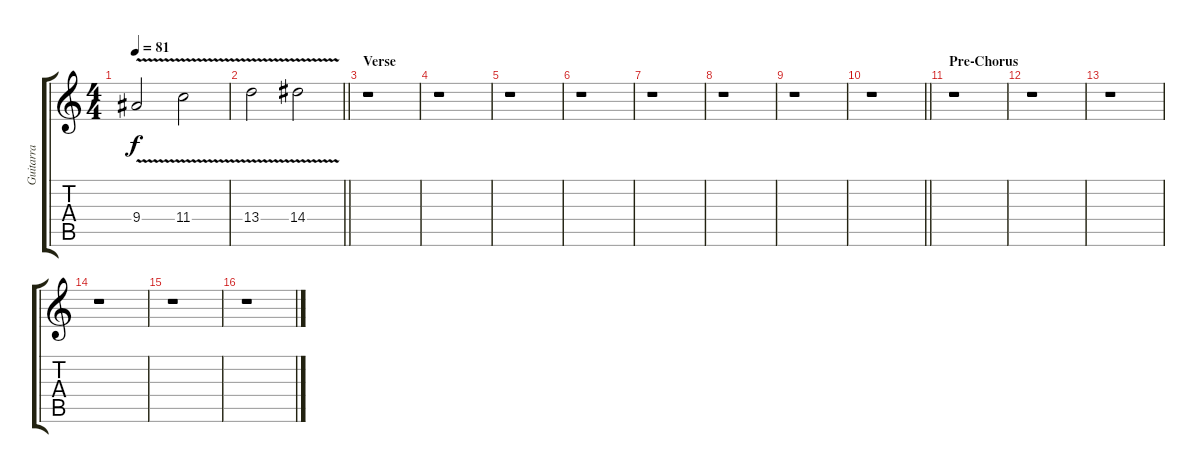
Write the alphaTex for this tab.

\track ("Guitarra" "Guitarra") {instrument overdrivenguitar}
\staff {score tabs}
\tuning (Eb4 Bb3 Gb3 Db3 Ab2 Eb2) {hide}
\ts (4 4)
\tempo 81
\clef g2
\ks c
9.4{v}.2{dy f} 11.4{v}.2 |
\barLineRight lightlight
13.4{v}.2 14.4{v}.2 |
\section ("" "Verse")
r.1 |
r.1 |
r.1 |
r.1 |
r.1 |
r.1 |
r.1 |
\barLineRight lightlight
r.1 |
\section ("" "Pre-Chorus")
r.1 |
r.1 |
r.1 |
r.1 |
r.1 |
r.1
